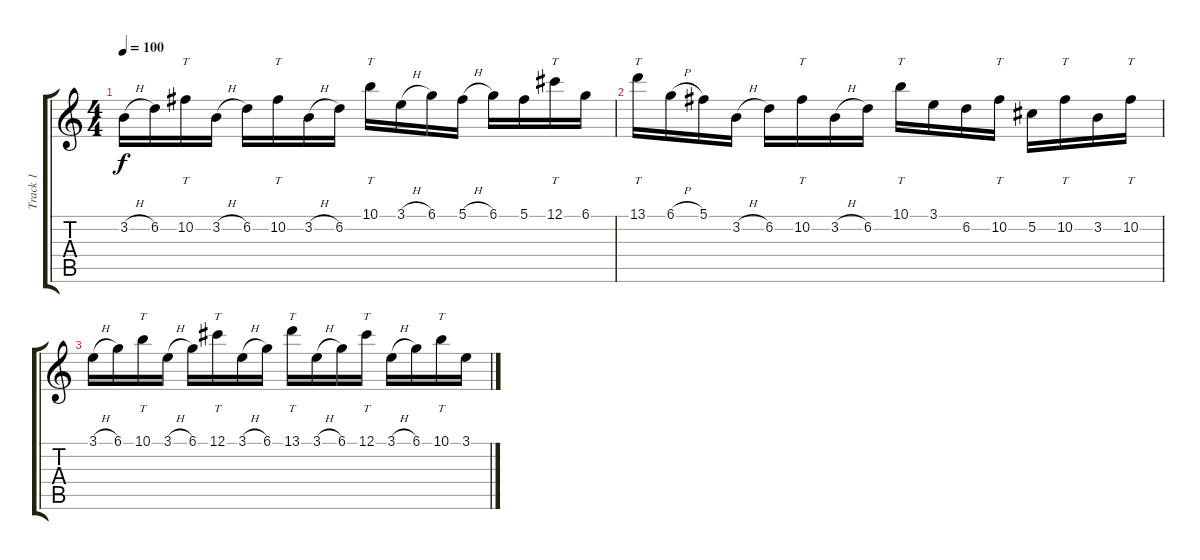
\track ("Track 1" "Track 1") {instrument distortionguitar}
\staff {score tabs}
\tuning (Db4 Ab3 E3 B2 Gb2 B1) {hide}
\ts (4 4)
\tempo 100
\clef g2
\ks c
3.2{h}.16{dy f} 6.2.16 10.2.16{tt} 3.2{h}.16 6.2.16 10.2.16{tt} 3.2{h}.16 6.2.16 10.1.16{tt} 3.1{h}.16 6.1.16 5.1{h}.16 6.1.16 5.1.16 12.1.16{tt} 6.1.16 |
13.1.16{tt} 6.1{h}.16 5.1.16 3.2{h}.16 6.2.16 10.2.16{tt} 3.2{h}.16 6.2.16 10.1.16{tt} 3.1.16 6.2.16 10.2.16{tt} 5.2.16 10.2.16{tt} 3.2.16 10.2.16{tt} |
3.1{h}.16 6.1.16 10.1.16{tt} 3.1{h}.16 6.1.16 12.1.16{tt} 3.1{h}.16 6.1.16 13.1.16{tt} 3.1{h}.16 6.1.16 12.1.16{tt} 3.1{h}.16 6.1.16 10.1.16{tt} 3.1.16
